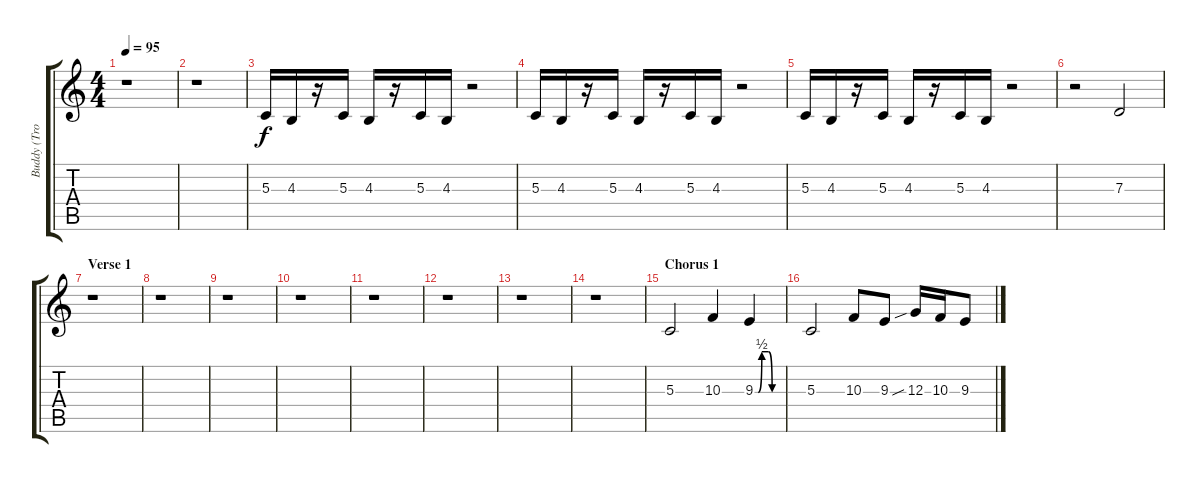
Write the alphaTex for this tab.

\track ("Buddy (Trombone)" "Buddy (Tro") {instrument trombone}
\staff {score tabs}
\tuning (E4 B3 G3 D3 A2 E2) {hide}
\ts (4 4)
\tempo 95
\clef g2
\ks c
r.1{dy f instrument trombone} |
r.1 |
5.3.16 4.3.16 r.16 5.3.16 4.3.16 r.16 5.3.16 4.3.16 r.2 |
5.3.16 4.3.16 r.16 5.3.16 4.3.16 r.16 5.3.16 4.3.16 r.2 |
5.3.16 4.3.16 r.16 5.3.16 4.3.16 r.16 5.3.16 4.3.16 r.2 |
r.2 7.3.2 |
\section ("" "Verse 1")
r.1 |
r.1 |
r.1 |
r.1 |
r.1 |
r.1 |
r.1 |
r.1 |
\section ("" "Chorus 1")
5.3.2 10.3.4 9.3{be (custom 0 0 7 0 15 2 30 2 38 0 45 0 60 0)}.4 |
5.3.2 10.3.8 9.3.8 12.3{sib}.16 10.3.16 9.3.8
